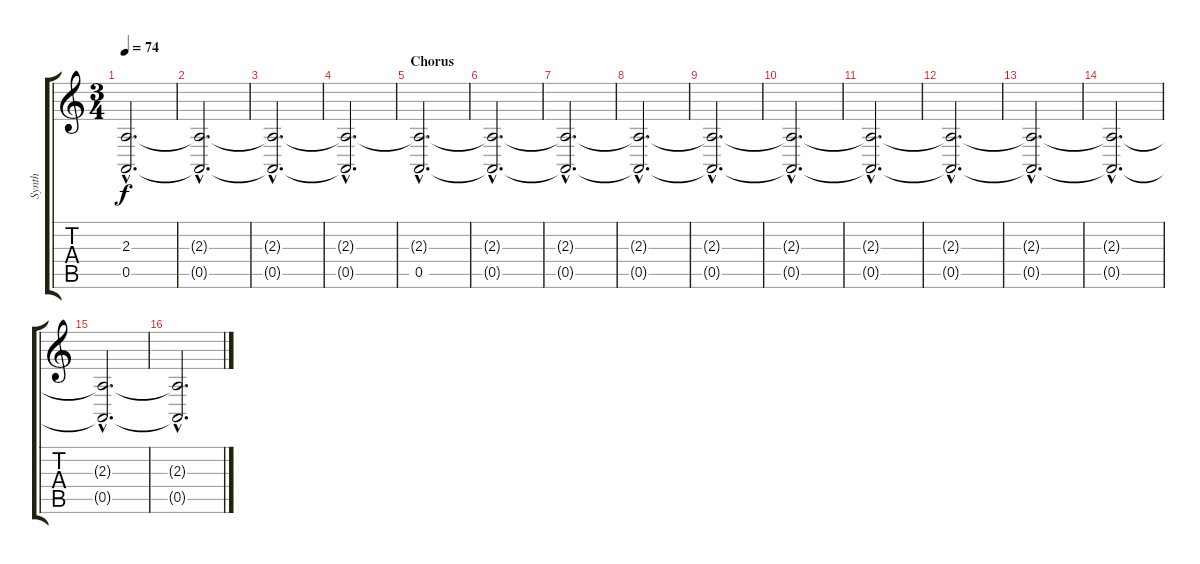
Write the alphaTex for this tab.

\track ("Synth" "Synth") {instrument pad8sweep}
\staff {score tabs}
\tuning (E4 B3 G3 D3 A2 E2) {hide}
\ts (3 4)
\tempo 74
\clef g2
\ks c
(2.3{hac t} 0.5{hac t}).2{d dy f} |
(2.3{hac t} 0.5{hac t}).2{d} |
(2.3{hac t} 0.5{hac t}).2{d} |
(2.3{hac t} 0.5{hac t}).2{d} |
\section ("" "Chorus")
(2.3{hac t} 0.5{hac}).2{d} |
(2.3{hac t} 0.5{hac t}).2{d} |
(2.3{hac t} 0.5{hac t}).2{d} |
(2.3{hac t} 0.5{hac t}).2{d} |
(2.3{hac t} 0.5{hac t}).2{d} |
(2.3{hac t} 0.5{hac t}).2{d} |
(2.3{hac t} 0.5{hac t}).2{d} |
(2.3{hac t} 0.5{hac t}).2{d} |
(2.3{hac t} 0.5{hac t}).2{d} |
(2.3{hac t} 0.5{hac t}).2{d} |
(2.3{hac t} 0.5{hac t}).2{d} |
(2.3{hac t} 0.5{hac t}).2{d}
